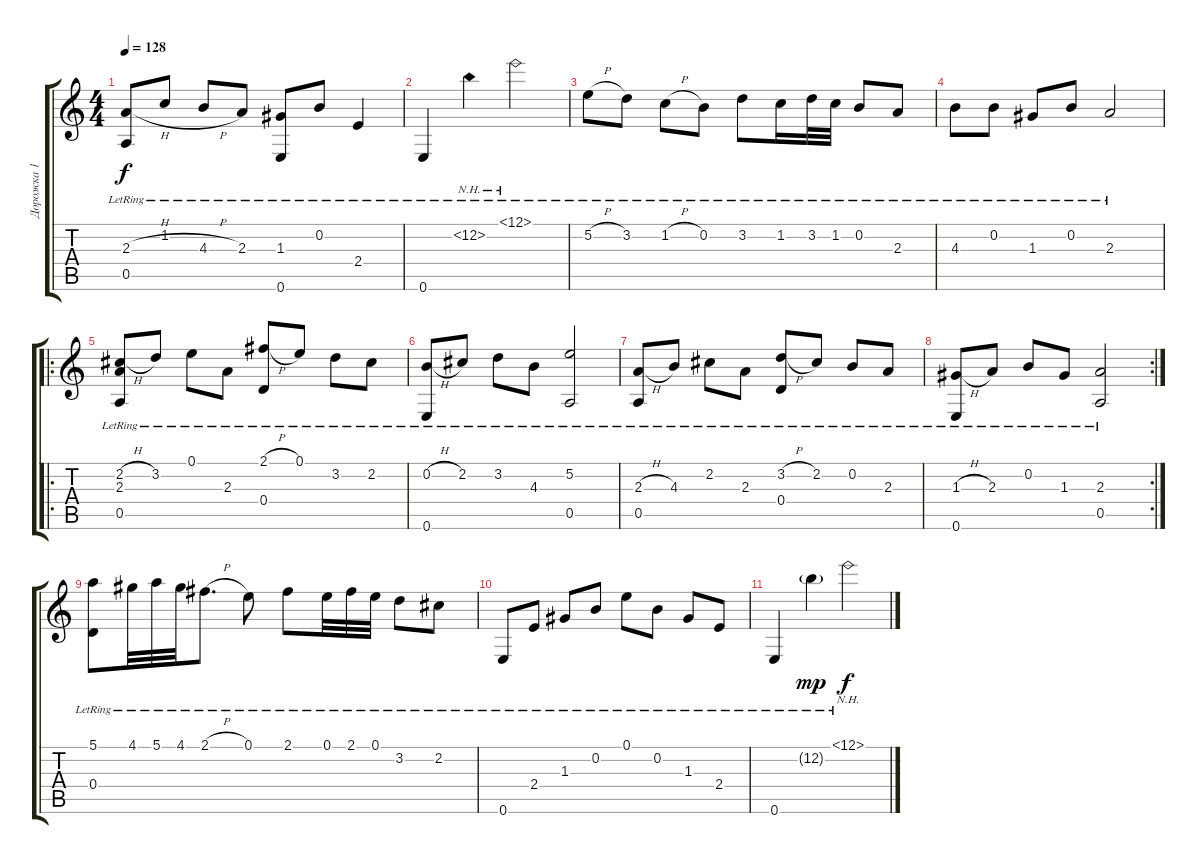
\track ("Дорожка 1" "Дорожка 1") {instrument acousticguitarsteel}
\staff {score tabs}
\tuning (E4 B3 G3 D3 A2 E2) {hide}
\ts (4 4)
\tempo 128
\clef g2
\ks c
(2.3{h lr} 0.5{lr}).8{dy f} 1.2{lr}.8 4.3{h lr}.8 2.3{lr}.8 (1.3{lr} 0.6{lr}).8 0.2{lr}.8 2.4{lr}.4 |
0.6{lr}.4 12.2{nh lr}.4 12.1{nh lr}.2 |
5.2{h lr}.8 3.2{lr}.8 1.2{h lr}.8 0.2{lr}.8 3.2{lr}.8 1.2{lr}.16 3.2{lr}.32 1.2{lr}.32 0.2{lr}.8 2.3{lr}.8 |
4.3{lr}.8 0.2{lr}.8 1.3{lr}.8 0.2{lr}.8 2.3{lr}.2 |
\ro
(2.2{h lr} 2.3 0.5{lr}).8 3.2{lr}.8 0.1{lr}.8 2.3{lr}.8 (2.1{h lr} 0.4{lr}).8 0.1{lr}.8 3.2{lr}.8 2.2{lr}.8 |
(0.2{h lr} 0.6{lr}).8 2.2{lr}.8 3.2{lr}.8 4.3{lr}.8 (5.2{lr} 0.5{lr}).2 |
(2.3{h lr} 0.5{lr}).8 4.3{lr}.8 2.2{lr}.8 2.3{lr}.8 (3.2{h lr} 0.4{lr}).8 2.2{lr}.8 0.2{lr}.8 2.3{lr}.8 |
\rc 2
(1.3{h lr} 0.6{lr}).8 2.3{lr}.8 0.2{lr}.8 1.3{lr}.8 (2.3{lr} 0.5{lr}).2 |
(5.1{lr} 0.4{lr}).8 4.1{lr}.32 5.1{lr}.32 4.1{lr}.32 2.1{h lr}.8{d} 0.1{lr}.8 2.1{lr}.8 0.1{lr}.32 2.1{lr}.32 0.1{lr}.32 3.2{lr}.8 2.2{lr}.8 |
0.6{lr}.8 2.4{lr}.8 1.3{lr}.8 0.2{lr}.8 0.1{lr}.8 0.2{lr}.8 1.3{lr}.8 2.4{lr}.8 |
0.6{lr}.4 12.2{g lr}.4{dy mp} 12.1{nh lr}.2{dy f}
